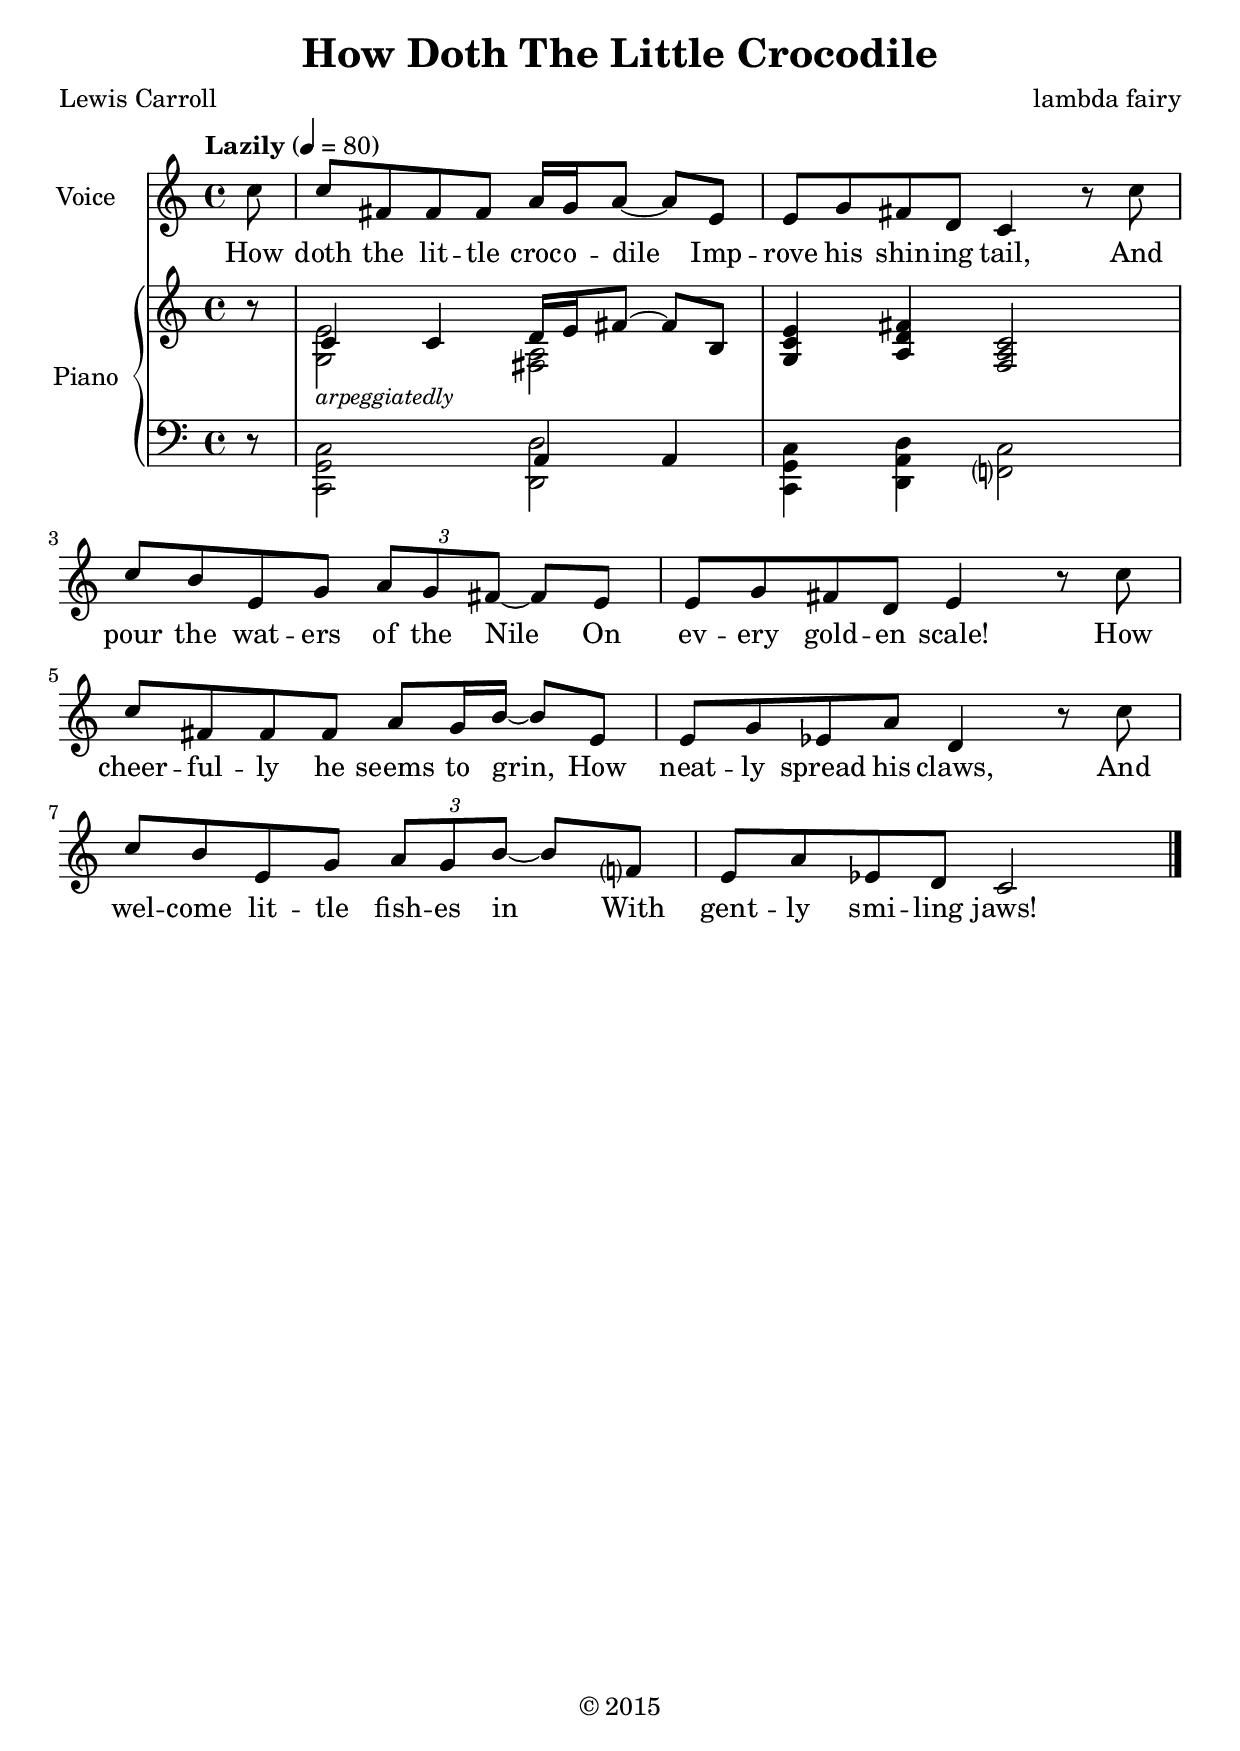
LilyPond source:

\version "2.18.2"

\include "articulate.ly"
\include "shared.ily"

#(set-global-staff-size 22)

\header {
    title = "How Doth The Little Crocodile"
    poet = "Lewis Carroll"
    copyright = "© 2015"
    }

vocals = <<
    \relative c' {
        \clef treble
        \set Staff.instrumentName = #"Voice"
        \set Staff.midiInstrument = #"acoustic grand"
        \tempo "Lazily" 4 = 80
        \time 4/4

        \partial 8
        c'8
        | c fs, fs fs a16 g a8 ~ a e
        | e g fs d c4 r8 c'
        | c b e, g \times 2/3 { a g fs ~ } fs e
        | e g fs d e4 r8

        c'8
        | c fs, fs fs a g16 b ~ b8 e,
        | e g ef a d,4 r8 c'
        | c b e, g \times 2/3 { a g b ~ } b f?
        | e a ef d c2

        \bar "|."
        }

    \addlyrics {
        How doth the lit -- tle croc -- o -- dile
        Imp -- rove his shin -- ing tail,
        And pour the wat -- ers of the Nile
        On ev -- ery gold -- en scale!

        How cheer -- ful -- ly he seems to grin,
        How neat -- ly spread his claws,
        And wel -- come lit -- tle fish -- es in
        With gent -- ly smi -- ling jaws!
        }
    >>

right_hand = \relative c' {
    r8
    << {
        | c4 c d16 e fs8 ~ fs b,
        | <g c e>4 <a d fs> <f a c>2
        }
    \\ {
        | <g e'>2_\markup { \small \italic "arpeggiatedly" } <fs a>
        } >>
    }

left_hand = \relative c {
    \clef bass
    r8
    << {
        | s2 a4 a
        }
    \\ {
        | <c, g' c>2 <d d'>
        | <c g' c>4 <d a' d> <f? c'>2
        } >>
    }

stuff = <<
    \vocals
    \new PianoStaff <<
        \set PianoStaff.instrumentName = #"Piano"
        \new Staff \right_hand
        \new Staff \left_hand
        >>
    >>

\score {
    \stuff
    \layout { }
    }

\score {
    \articulate \stuff
    \midi { }
    }
